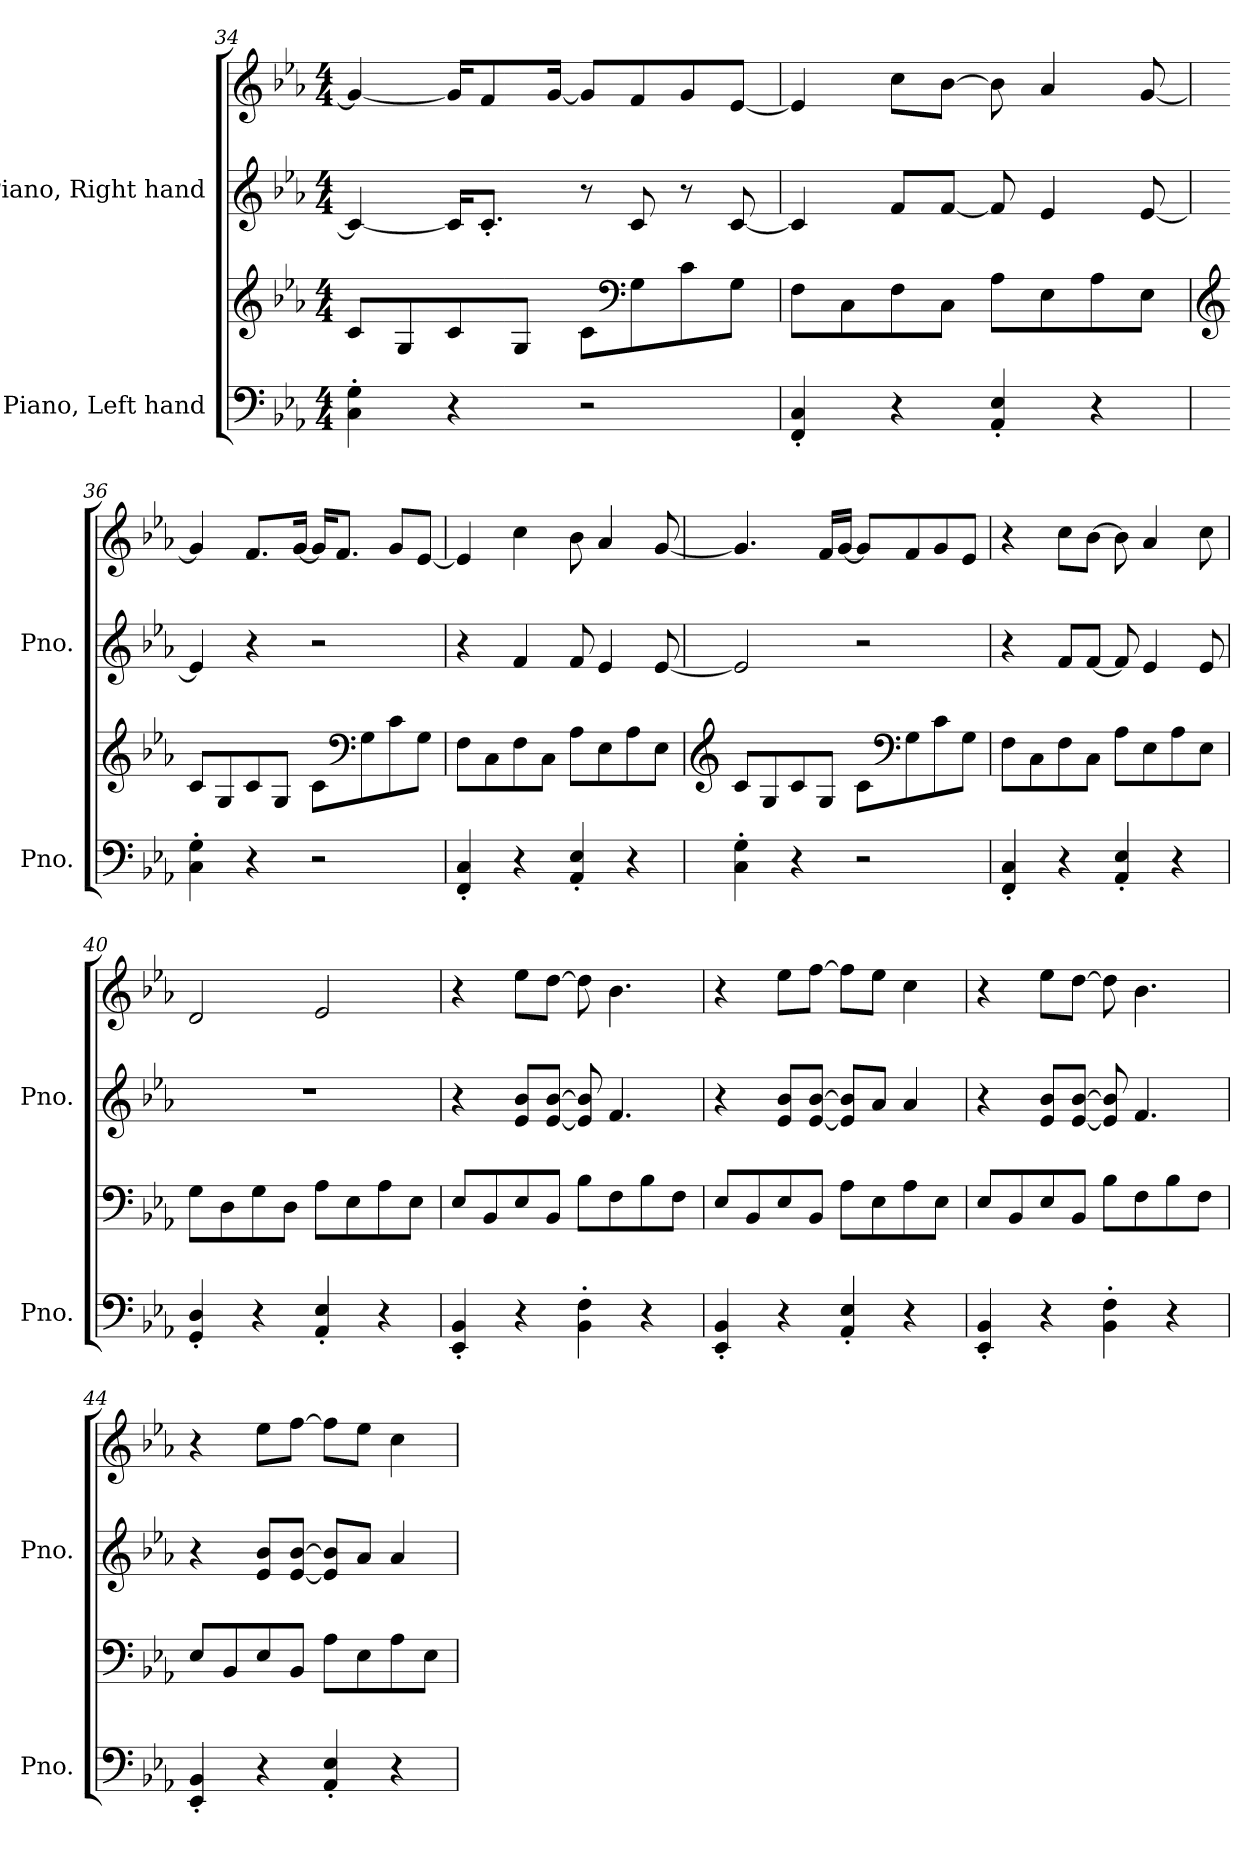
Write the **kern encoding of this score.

**kern	**kern	**kern	**kern
*part2	*part2	*part1	*part1
*staff4	*staff3	*staff2	*staff1
*I"Piano, Left hand	*	*I"Piano, Right hand	*
*I'Pno.	*	*I'Pno.	*
!!LO:LB:g=z
*clefF4	*clefG2	*clefG2	*clefG2
*k[b-e-a-]	*k[b-e-a-]	*k[b-e-a-]	*k[b-e-a-]
*M4/4	*M4/4	*M4/4	*M4/4
=34	=34	=34	=34
4C\' 4G\'	8c/L	4c/_	4g/_
.	8G/	.	.
4r	8c/	16c/KL]	16g/KL]
.	.	8.c'/J	8f/
.	8G/J	.	.
.	.	.	[16g/Jk
2r	8c\L	8r	8g/L]
*	*clefF4	*	*
.	8G\	8c/	8f/
.	8c\	8r	8g/
.	8G\J	[8c/	[8e-/J
=35	=35	=35	=35
4FF/' 4C/'	8F\L	4c/]	4e-/]
.	8C\	.	.
4r	8F\	8f/L	8cc\L
.	8C\J	[8f/J	[8b-\J
4AA-/' 4E-/'	8A-\L	8f/]	8b-\]
.	8E-\	4e-/	4a-/
4r	8A-\	.	.
.	8E-\J	[8e-/	[8g/
=36	=36	=36	=36
*	*clefG2	*	*
4C\' 4G\'	8c/L	4e-/]	4g/]
.	8G/	.	.
4r	8c/	4r	8.f/L
.	8G/J	.	.
.	.	.	[16g/Jk
2r	8c\L	2r	16g/KL]
.	.	.	8.f/J
*	*clefF4	*	*
.	8G\	.	.
.	8c\	.	8g/L
.	8G\J	.	[8e-/J
!!LO:PB:g=z
=37	=37	=37	=37
4FF/' 4C/'	8F\L	4r	4e-/]
.	8C\	.	.
4r	8F\	4f/	4cc\
.	8C\J	.	.
4AA-/' 4E-/'	8A-\L	8f/	8b-\
.	8E-\	4e-/	4a-/
4r	8A-\	.	.
.	8E-\J	[8e-/	[8g/
=38	=38	=38	=38
*	*clefG2	*	*
4C\' 4G\'	8c/L	2e-/]	4.g/]
.	8G/	.	.
4r	8c/	.	.
.	8G/J	.	16f/LL
.	.	.	[16g/JJ
2r	8c\L	2r	8g/L]
*	*clefF4	*	*
.	8G\	.	8f/
.	8c\	.	8g/
.	8G\J	.	8e-/J
=39	=39	=39	=39
4FF/' 4C/'	8F\L	4r	4r
.	8C\	.	.
4r	8F\	8f/L	8cc\L
.	8C\J	[8f/J	[8b-\J
4AA-/' 4E-/'	8A-\L	8f/]	8b-\]
.	8E-\	4e-/	4a-/
4r	8A-\	.	.
.	8E-\J	8e-/	8cc\
=40	=40	=40	=40
4GG/' 4D/'	8G\L	1r	2d/
.	8D\	.	.
4r	8G\	.	.
.	8D\J	.	.
4AA-/' 4E-/'	8A-\L	.	2e-/
.	8E-\	.	.
4r	8A-\	.	.
.	8E-\J	.	.
!!LO:LB:g=z
=41	=41	=41	=41
4EE-/' 4BB-/'	8E-/L	4r	4r
.	8BB-/	.	.
4r	8E-/	8e-/ 8b-/L	8ee-\L
.	8BB-/J	[8e-/ [8b-/J	[8dd\J
4BB-\' 4F\'	8B-\L	8e-/] 8b-/]	8dd\]
.	8F\	4.f/	4.b-\
4r	8B-\	.	.
.	8F\J	.	.
=42	=42	=42	=42
4EE-/' 4BB-/'	8E-/L	4r	4r
.	8BB-/	.	.
4r	8E-/	8e-/ 8b-/L	8ee-\L
.	8BB-/J	[8e-/ [8b-/J	[8ff\J
4AA-/' 4E-/'	8A-\L	8e-/] 8b-/]L	8ff\L]
.	8E-\	8a-/J	8ee-\J
4r	8A-\	4a-/	4cc\
.	8E-\J	.	.
=43	=43	=43	=43
4EE-/' 4BB-/'	8E-/L	4r	4r
.	8BB-/	.	.
4r	8E-/	8e-/ 8b-/L	8ee-\L
.	8BB-/J	[8e-/ [8b-/J	[8dd\J
4BB-\' 4F\'	8B-\L	8e-/] 8b-/]	8dd\]
.	8F\	4.f/	4.b-\
4r	8B-\	.	.
.	8F\J	.	.
=44	=44	=44	=44
4EE-/' 4BB-/'	8E-/L	4r	4r
.	8BB-/	.	.
4r	8E-/	8e-/ 8b-/L	8ee-\L
.	8BB-/J	[8e-/ [8b-/J	[8ff\J
4AA-/' 4E-/'	8A-\L	8e-/] 8b-/]L	8ff\L]
.	8E-\	8a-/J	8ee-\J
4r	8A-\	4a-/	4cc\
.	8E-\J	.	.
=	=	=	=
*-	*-	*-	*-
